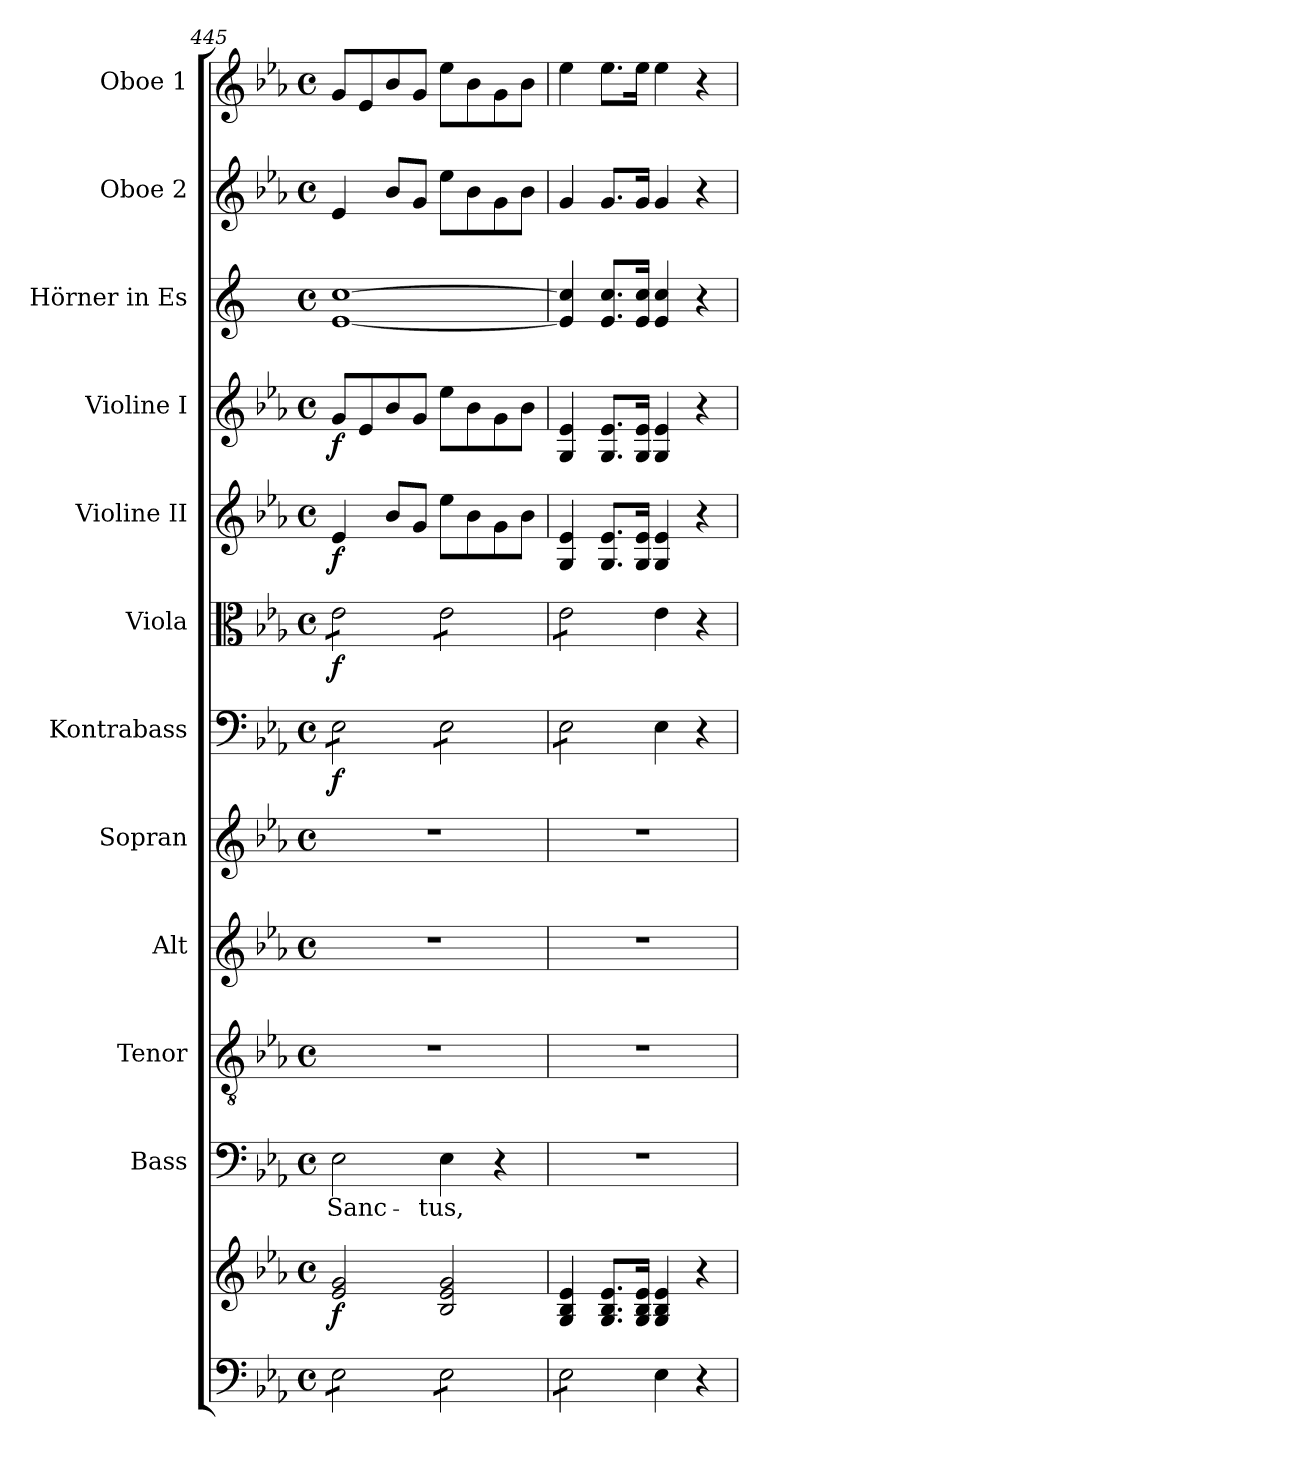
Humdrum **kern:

**kern	**kern	**dynam	**kern	**text	**kern	**kern	**kern	**kern	**dynam	**kern	**dynam	**kern	**dynam	**kern	**dynam	**kern	**kern	**kern
*part12	*part12	*part12	*part11	*part11	*part10	*part9	*part8	*part7	*part7	*part6	*part6	*part5	*part5	*part4	*part4	*part3	*part2	*part1
*staff13	*staff12	*staff12/13	*staff11	*staff11	*staff10	*staff9	*staff8	*staff7	*staff7	*staff6	*staff6	*staff5	*staff5	*staff4	*staff4	*staff3	*staff2	*staff1
*	*	*	*I"Bass	*	*I"Tenor	*I"Alt	*I"Sopran	*I"Kontrabass	*	*I"Viola	*	*I"Violine II	*	*I"Violine I	*	*I"Hörner in Es	*I"Oboe 2	*I"Oboe 1
*	*	*	*I'B.	*	*I'T.	*I'A.	*I'S.	*I'Kb.	*	*I'Vla.	*	*I'Vl. II	*	*I'Vl. I	*	*	*I'Ob. 2	*I'Ob. 1
*clefF4	*clefG2	*	*clefF4	*	*clefGv2	*clefG2	*clefG2	*clefF4	*	*clefC3	*	*clefG2	*	*clefG2	*	*clefG2	*clefG2	*clefG2
*	*	*	*	*	*	*	*	*ITrd7c12	*	*	*	*	*	*	*	*ITrd5c9	*	*
*k[b-e-a-]	*k[b-e-a-]	*	*k[b-e-a-]	*	*k[b-e-a-]	*k[b-e-a-]	*k[b-e-a-]	*k[b-e-a-]	*	*k[b-e-a-]	*	*k[b-e-a-]	*	*k[b-e-a-]	*	*k[b-e-a-]	*k[b-e-a-]	*k[b-e-a-]
*E-:	*E-:	*	*E-:	*	*E-:	*E-:	*E-:	*E-:	*	*E-:	*	*E-:	*	*E-:	*	*E-:	*E-:	*E-:
*M4/4	*M4/4	*	*M4/4	*	*M4/4	*M4/4	*M4/4	*M4/4	*	*M4/4	*	*M4/4	*	*M4/4	*	*M4/4	*M4/4	*M4/4
*met(c)	*met(c)	*	*met(c)	*	*met(c)	*met(c)	*met(c)	*met(c)	*	*met(c)	*	*met(c)	*	*met(c)	*	*met(c)	*met(c)	*met(c)
=445	=445	=445	=445	=445	=445	=445	=445	=445	=445	=445	=445	=445	=445	=445	=445	=445	=445	=445
!	!	!LO:DY:b	!	!LO:LY:b	!	!	!	!	!LO:DY:b	!	!LO:DY:b	!	!LO:DY:b	!	!LO:DY:b	!	!	!
*tremolo	*	*	*	*	*	*	*	*	*	*	*	*	*	*	*	*	*	*
*	*	*	*	*	*	*	*	*tremolo	*	*	*	*	*	*	*	*	*	*
*	*	*	*	*	*	*	*	*	*	*tremolo	*	*	*	*	*	*	*	*
8E-\L	2e-/ 2g/	f	2E-\	Sanc-	1r	1r	1r	8EE-\L	f	8e-\L	f	4e-/	f	8g/L	f	[1G [1e-	4e-/	8g/L
8E-\	.	.	.	.	.	.	.	8EE-\	.	8e-\	.	.	.	8e-/	.	.	.	8e-/
8E-\	.	.	.	.	.	.	.	8EE-\	.	8e-\	.	8b-/L	.	8b-/	.	.	8b-/L	8b-/
8E-\J	.	.	.	.	.	.	.	8EE-\J	.	8e-\J	.	8g/J	.	8g/J	.	.	8g/J	8g/J
!	!	!	!	!LO:LY:b	!	!	!	!	!	!	!	!	!	!	!	!	!	!
8E-\L	2B-/ 2e-/ 2g/	.	4E-\	-tus,	.	.	.	8EE-\L	.	8e-\L	.	8ee-\L	.	8ee-\L	.	.	8ee-\L	8ee-\L
8E-\	.	.	.	.	.	.	.	8EE-\	.	8e-\	.	8b-\	.	8b-\	.	.	8b-\	8b-\
8E-\	.	.	4r	.	.	.	.	8EE-\	.	8e-\	.	8g\	.	8g\	.	.	8g\	8g\
8E-\J	.	.	.	.	.	.	.	8EE-\J	.	8e-\J	.	8b-\J	.	8b-\J	.	.	8b-\J	8b-\J
=446	=446	=446	=446	=446	=446	=446	=446	=446	=446	=446	=446	=446	=446	=446	=446	=446	=446	=446
8E-\L	4G/ 4B-/ 4e-/	.	1r	.	1r	1r	1r	8EE-\L	.	8e-\L	.	4G/ 4e-/	.	4G/ 4e-/	.	4G/] 4e-/]	4g/	4ee-\
8E-\	.	.	.	.	.	.	.	8EE-\	.	8e-\	.	.	.	.	.	.	.	.
8E-\	8.G/ 8.B-/ 8.e-/L	.	.	.	.	.	.	8EE-\	.	8e-\	.	8.G/ 8.e-/L	.	8.G/ 8.e-/L	.	8.G/ 8.e-/L	8.g/L	8.ee-\L
8E-\J	.	.	.	.	.	.	.	8EE-\J	.	8e-\J	.	.	.	.	.	.	.	.
*	*	*	*	*	*	*	*	*	*	*Xtremolo	*	*	*	*	*	*	*	*
*	*	*	*	*	*	*	*	*Xtremolo	*	*	*	*	*	*	*	*	*	*
*Xtremolo	*	*	*	*	*	*	*	*	*	*	*	*	*	*	*	*	*	*
.	16G/ 16B-/ 16e-/Jk	.	.	.	.	.	.	.	.	.	.	16G/ 16e-/Jk	.	16G/ 16e-/Jk	.	16G/ 16e-/Jk	16g/Jk	16ee-\Jk
4E-\	4G/ 4B-/ 4e-/	.	.	.	.	.	.	4EE-\	.	4e-\	.	4G/ 4e-/	.	4G/ 4e-/	.	4G/ 4e-/	4g/	4ee-\
4r	4r	.	.	.	.	.	.	4r	.	4r	.	4r	.	4r	.	4r	4r	4r
=	=	=	=	=	=	=	=	=	=	=	=	=	=	=	=	=	=	=
*-	*-	*-	*-	*-	*-	*-	*-	*-	*-	*-	*-	*-	*-	*-	*-	*-	*-	*-
